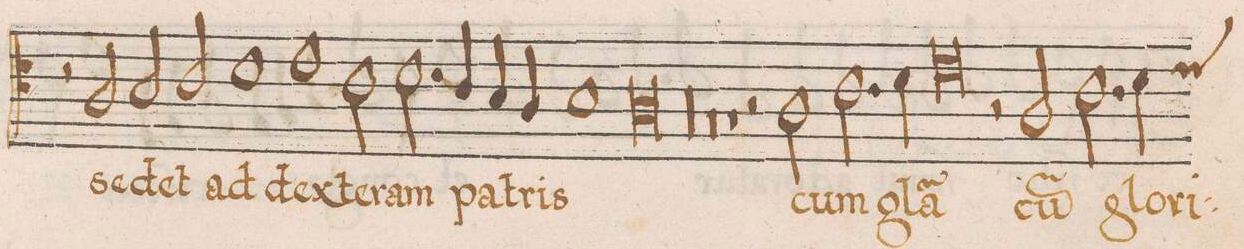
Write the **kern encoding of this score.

**kern	**text
*I"CANTVS	*
*clefC4	*
*k[]	*
*met(C|)	*
*M2/1	*
2rd	.
2A/	se-
=101-	=101-
2B/	-det
2c/	.
1d	ad
=102-	=102-
1e	dex-
2c\	-te-
2.d\	-ram,
=103-	=103-
4c/	pa-
4B/	.
4A/	-tris
1B	.
=104-	=104-
0A	.
=105-	=105-
00rd	.
=106-	=106-
=107-	=107-
0rA	.
=108-	=108-
1rA	.
2r	.
2A\	cum
=109-	=109-
2.c\	gl(o-
4d\	-ri)-
0e	-a
=110-	=110-
2r	.
2A/	cu(m)
=111-	=111-
2.c\	glo-
*custos:e	*
4d\	-ri-
*-	*-
